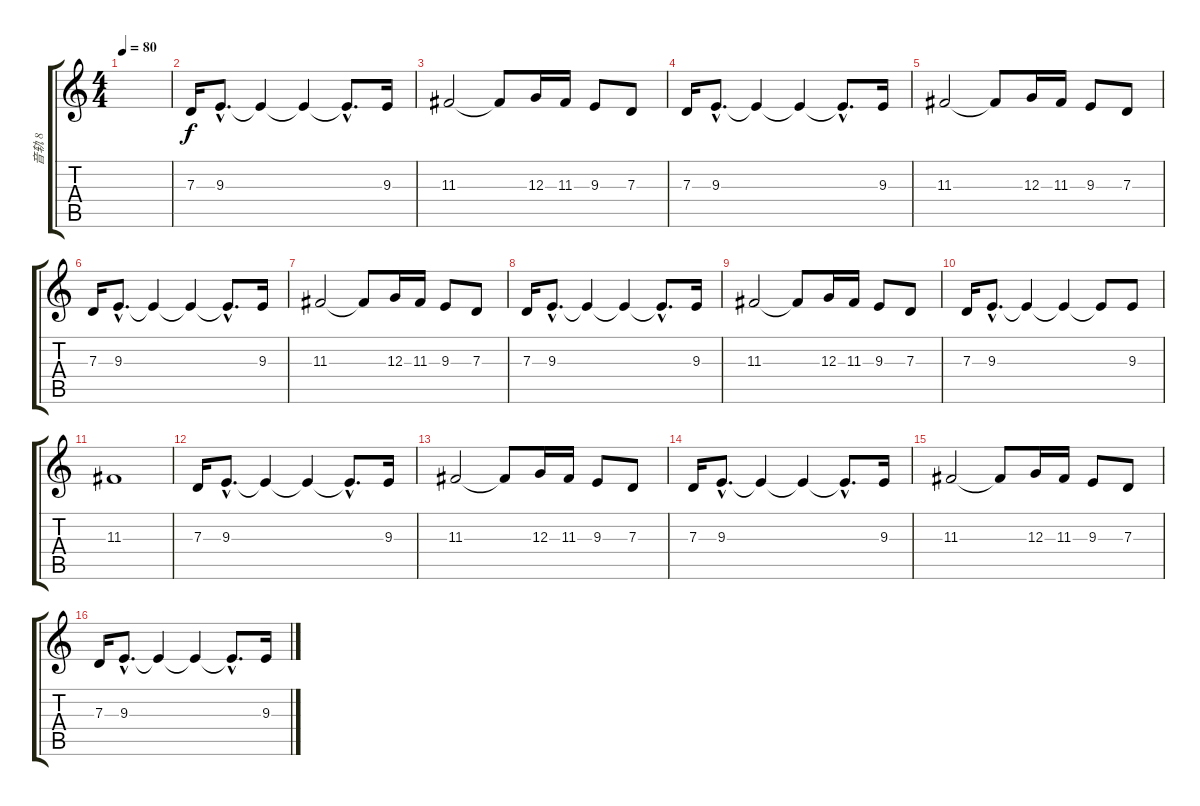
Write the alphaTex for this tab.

\track ("音轨 8" "音轨 8") {instrument fx1rain}
\staff {score tabs}
\tuning (E4 B3 G3 D3 A2 E2) {hide}
\ts (4 4)
\tempo 80
\clef g2
\ks c
|
7.3.16 9.3{hac}.8{d} 9.3{t}.4 9.3{t}.4 9.3{hac t}.8{d} 9.3.16 |
11.3.2 11.3{t}.8 12.3.16 11.3.16 9.3.8 7.3.8 |
7.3.16 9.3{hac}.8{d} 9.3{t}.4 9.3{t}.4 9.3{hac t}.8{d} 9.3.16 |
11.3.2 11.3{t}.8 12.3.16 11.3.16 9.3.8 7.3.8 |
7.3.16 9.3{hac}.8{d} 9.3{t}.4 9.3{t}.4 9.3{hac t}.8{d} 9.3.16 |
11.3.2 11.3{t}.8 12.3.16 11.3.16 9.3.8 7.3.8 |
7.3.16 9.3{hac}.8{d} 9.3{t}.4 9.3{t}.4 9.3{hac t}.8{d} 9.3.16 |
11.3.2 11.3{t}.8 12.3.16 11.3.16 9.3.8 7.3.8 |
7.3.16 9.3{hac}.8{d} 9.3{t}.4 9.3{t}.4 9.3{t}.8 9.3.8 |
11.3.1 |
7.3.16 9.3{hac}.8{d} 9.3{t}.4 9.3{t}.4 9.3{hac t}.8{d} 9.3.16 |
11.3.2 11.3{t}.8 12.3.16 11.3.16 9.3.8 7.3.8 |
7.3.16 9.3{hac}.8{d} 9.3{t}.4 9.3{t}.4 9.3{hac t}.8{d} 9.3.16 |
11.3.2 11.3{t}.8 12.3.16 11.3.16 9.3.8 7.3.8 |
7.3.16 9.3{hac}.8{d} 9.3{t}.4 9.3{t}.4 9.3{hac t}.8{d} 9.3.16
